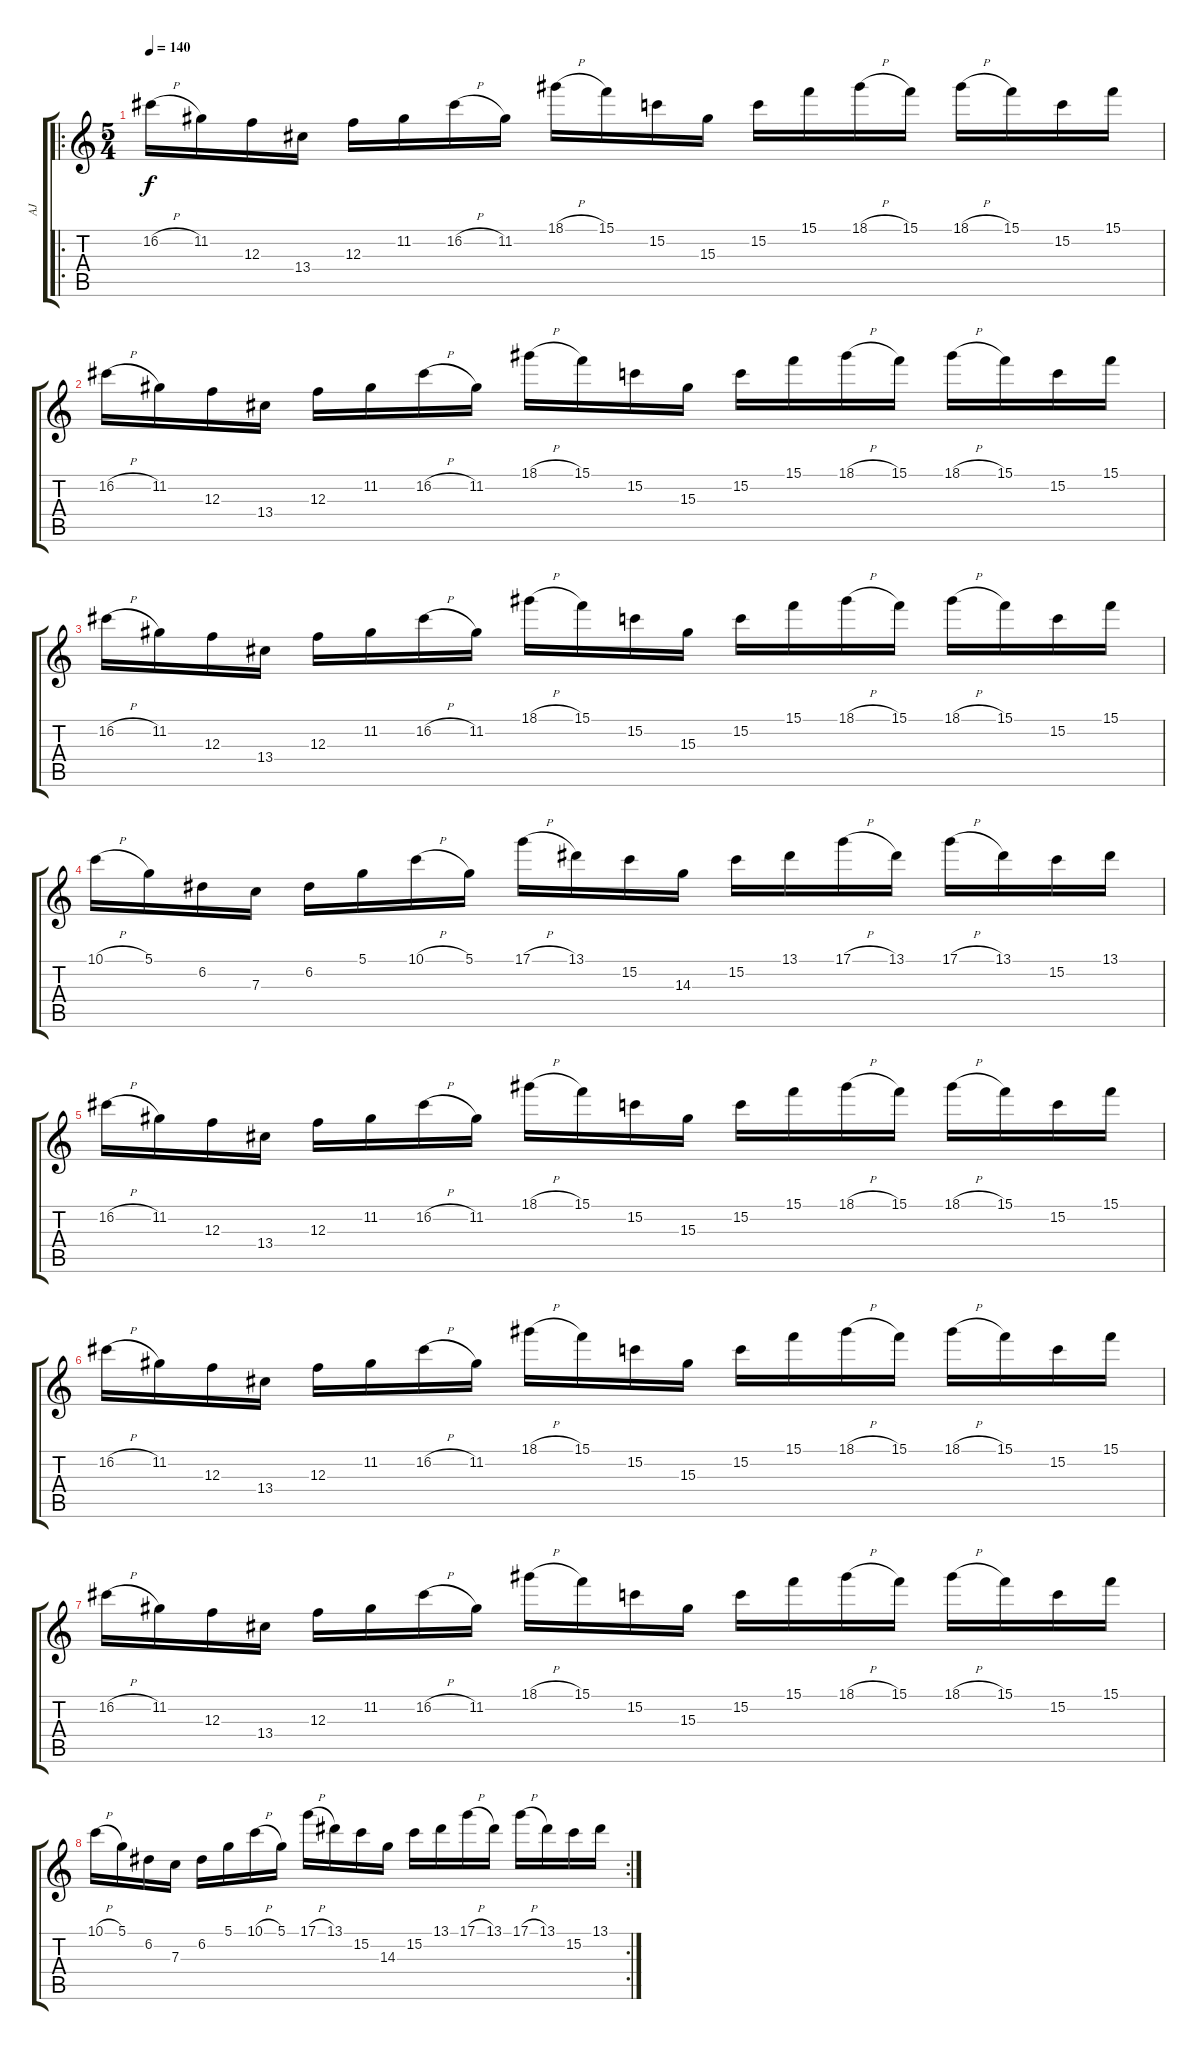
\track ("AJ" "AJ") {instrument overdrivenguitar}
\staff {score tabs}
\tuning (D4 A3 F3 C3 G2 C2) {hide}
\ro
\ts (5 4)
\tempo 140
\clef g2
\ks c
16.2{h}.16{dy f} 11.2.16 12.3.16 13.4.16 12.3.16 11.2.16 16.2{h}.16 11.2.16 18.1{h}.16 15.1.16 15.2.16 15.3.16 15.2.16 15.1.16 18.1{h}.16 15.1.16 18.1{h}.16 15.1.16 15.2.16 15.1.16 |
16.2{h}.16 11.2.16 12.3.16 13.4.16 12.3.16 11.2.16 16.2{h}.16 11.2.16 18.1{h}.16 15.1.16 15.2.16 15.3.16 15.2.16 15.1.16 18.1{h}.16 15.1.16 18.1{h}.16 15.1.16 15.2.16 15.1.16 |
16.2{h}.16 11.2.16 12.3.16 13.4.16 12.3.16 11.2.16 16.2{h}.16 11.2.16 18.1{h}.16 15.1.16 15.2.16 15.3.16 15.2.16 15.1.16 18.1{h}.16 15.1.16 18.1{h}.16 15.1.16 15.2.16 15.1.16 |
10.1{h}.16 5.1.16 6.2.16 7.3.16 6.2.16 5.1.16 10.1{h}.16 5.1.16 17.1{h}.16 13.1.16 15.2.16 14.3.16 15.2.16 13.1.16 17.1{h}.16 13.1.16 17.1{h}.16 13.1.16 15.2.16 13.1.16 |
16.2{h}.16 11.2.16 12.3.16 13.4.16 12.3.16 11.2.16 16.2{h}.16 11.2.16 18.1{h}.16 15.1.16 15.2.16 15.3.16 15.2.16 15.1.16 18.1{h}.16 15.1.16 18.1{h}.16 15.1.16 15.2.16 15.1.16 |
16.2{h}.16 11.2.16 12.3.16 13.4.16 12.3.16 11.2.16 16.2{h}.16 11.2.16 18.1{h}.16 15.1.16 15.2.16 15.3.16 15.2.16 15.1.16 18.1{h}.16 15.1.16 18.1{h}.16 15.1.16 15.2.16 15.1.16 |
16.2{h}.16 11.2.16 12.3.16 13.4.16 12.3.16 11.2.16 16.2{h}.16 11.2.16 18.1{h}.16 15.1.16 15.2.16 15.3.16 15.2.16 15.1.16 18.1{h}.16 15.1.16 18.1{h}.16 15.1.16 15.2.16 15.1.16 |
\rc 2
10.1{h}.16 5.1.16 6.2.16 7.3.16 6.2.16 5.1.16 10.1{h}.16 5.1.16 17.1{h}.16 13.1.16 15.2.16 14.3.16 15.2.16 13.1.16 17.1{h}.16 13.1.16 17.1{h}.16 13.1.16 15.2.16 13.1.16
